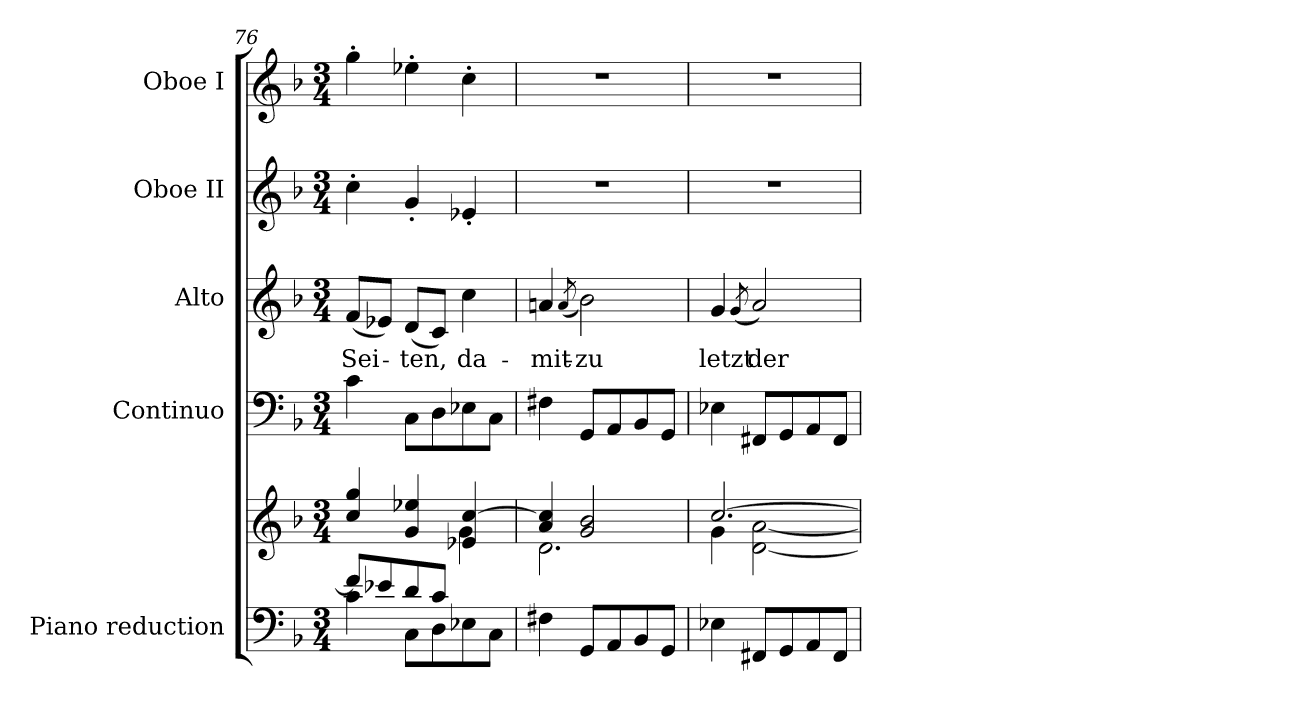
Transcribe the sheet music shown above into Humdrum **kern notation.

**kern	**kern	**kern	**kern	**text	**kern	**kern
*part5	*part5	*part4	*part3	*part3	*part2	*part1
*staff6	*staff5	*staff4	*staff3	*staff3	*staff2	*staff1
*I"Piano reduction	*	*I"Continuo	*I"Alto	*	*I"Oboe II	*I"Oboe I
*I'Pno	*	*	*	*	*I'Ob	*I'Ob
*clefF4	*clefG2	*clefF4	*clefG2	*	*clefG2	*clefG2
*k[b-]	*k[b-]	*k[b-]	*k[b-]	*	*k[b-]	*k[b-]
*M3/4	*M3/4	*M3/4	*M3/4	*	*M3/4	*M3/4
=76	=76	=76	=76	=76	=76	=76
*^	*^	*	*	*	*	*
!	!	!	!	!	!	!LO:LY:b	!	!
8f/L]	4c\	4cc/ 4gg/	2ryy	4c\	(<8f/L	Sei-	4cc'\	4gg'\
8e-X/	.	.	.	.	8e-X/J)	.	.	.
!	!	!	!	!	!	!LO:LY:b	!	!
8d/	8C\L	4g/ 4ee-X/	.	8C\L	(<8d/L	-ten,	4g'/	4ee-X'\
8c/J	8D\	.	.	8D\	8c/J)	.	.	.
!	!	!	!	!	!	!LO:LY:b	!	!
4ryy	8E-X\	4e-X/ [4cc/	4g\	8E-X\	4cc\	da-	4e-X'/	4cc'\
.	8C\J	.	.	8C\J	.	.	.	.
=77	=77	=77	=77	=77	=77	=77	=77	=77
!	!	!	!	!	!	!LO:LY:b	!	!
*v	*v	*	*	*	*	*	*	*
4F#X\	4a/ 4cc/]	2.d\	4F#X\	4an/	-mit-	2.r	2.r
.	.	.	.	(<8qa/	.	.	.
!	!	!	!	!	!LO:LY:b	!	!
8GG/L	2g/ 2b-/	.	8GG/L	2b-\)	-zu	.	.
8AA/	.	.	8AA/	.	.	.	.
8BB-/	.	.	8BB-/	.	.	.	.
8GG/J	.	.	8GG/J	.	.	.	.
!!LO:PB:g=z
=78	=78	=78	=78	=78	=78	=78	=78
!	!	!	!	!	!LO:LY:b	!	!
4E-X\	[2.cc/	4g\	4E-X\	4g/	letzt	2.r	2.r
.	.	.	.	(<8qg/	.	.	.
!	!	!	!	!	!LO:LY:b	!	!
8FF#X/L	.	[2d\ [2a\	8FF#X/L	2a/)	der	.	.
8GG/	.	.	8GG/	.	.	.	.
8AA/	.	.	8AA/	.	.	.	.
8FF#/J	.	.	8FF#/J	.	.	.	.
*	*v	*v	*	*	*	*	*
=	=	=	=	=	=	=
*-	*-	*-	*-	*-	*-	*-
